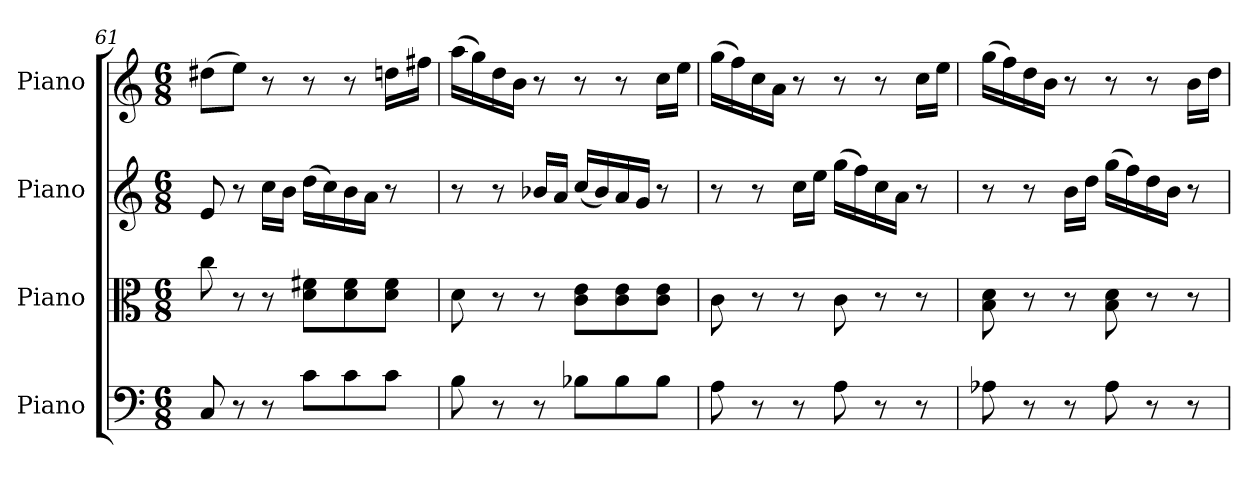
**kern	**kern	**kern	**kern
*part4	*part3	*part2	*part1
*staff4	*staff3	*staff2	*staff1
*I"Piano	*I"Piano	*I"Piano	*I"Piano
*I'Pno	*I'Pno	*I'Pno	*I'Pno
*clefF4	*clefC3	*clefG2	*clefG2
*k[]	*k[]	*k[]	*k[]
*M6/8	*M6/8	*M6/8	*M6/8
=61	=61	=61	=61
8C/	8cc\	8e/	(8dd#X\L
8r	8r	8r	8ee\J)
8r	8r	16cc\LL	8r
.	.	16b\JJ	.
8c\L	8d\ 8f#X\L	(16dd\LL	8r
.	.	16cc\)	.
8c\	8d\ 8f#\	16b\	8r
.	.	16a\JJ	.
8c\J	8d\ 8f#\J	8r	16ddn\LL
.	.	.	16ff#X\JJ
!!LO:LB:g=z
=62	=62	=62	=62
8B\	8d\	8r	(16aa\LL
.	.	.	16gg\)
8r	8r	8r	16dd\
.	.	.	16b\JJ
8r	8r	16b-X/LL	8r
.	.	16a/JJ	.
8B-X\L	8c\ 8e\L	(16cc/LL	8r
.	.	16b-/)	.
8B-\	8c\ 8e\	16a/	8r
.	.	16g/JJ	.
8B-\J	8c\ 8e\J	8r	16cc\LL
.	.	.	16ee\JJ
=63	=63	=63	=63
8A\	8c\	8r	(16gg\LL
.	.	.	16ff\)
8r	8r	8r	16cc\
.	.	.	16a\JJ
8r	8r	16cc\LL	8r
.	.	16ee\JJ	.
8A\	8c\	(16gg\LL	8r
.	.	16ff\)	.
8r	8r	16cc\	8r
.	.	16a\JJ	.
8r	8r	8r	16cc\LL
.	.	.	16ee\JJ
=64	=64	=64	=64
8A-X\	8B\ 8d\	8r	(16gg\LL
.	.	.	16ff\)
8r	8r	8r	16dd\
.	.	.	16b\JJ
8r	8r	16b\LL	8r
.	.	16dd\JJ	.
8A-\	8B\ 8d\	(16gg\LL	8r
.	.	16ff\)	.
8r	8r	16dd\	8r
.	.	16b\JJ	.
8r	8r	8r	16b\LL
.	.	.	16dd\JJ
=	=	=	=
*-	*-	*-	*-
